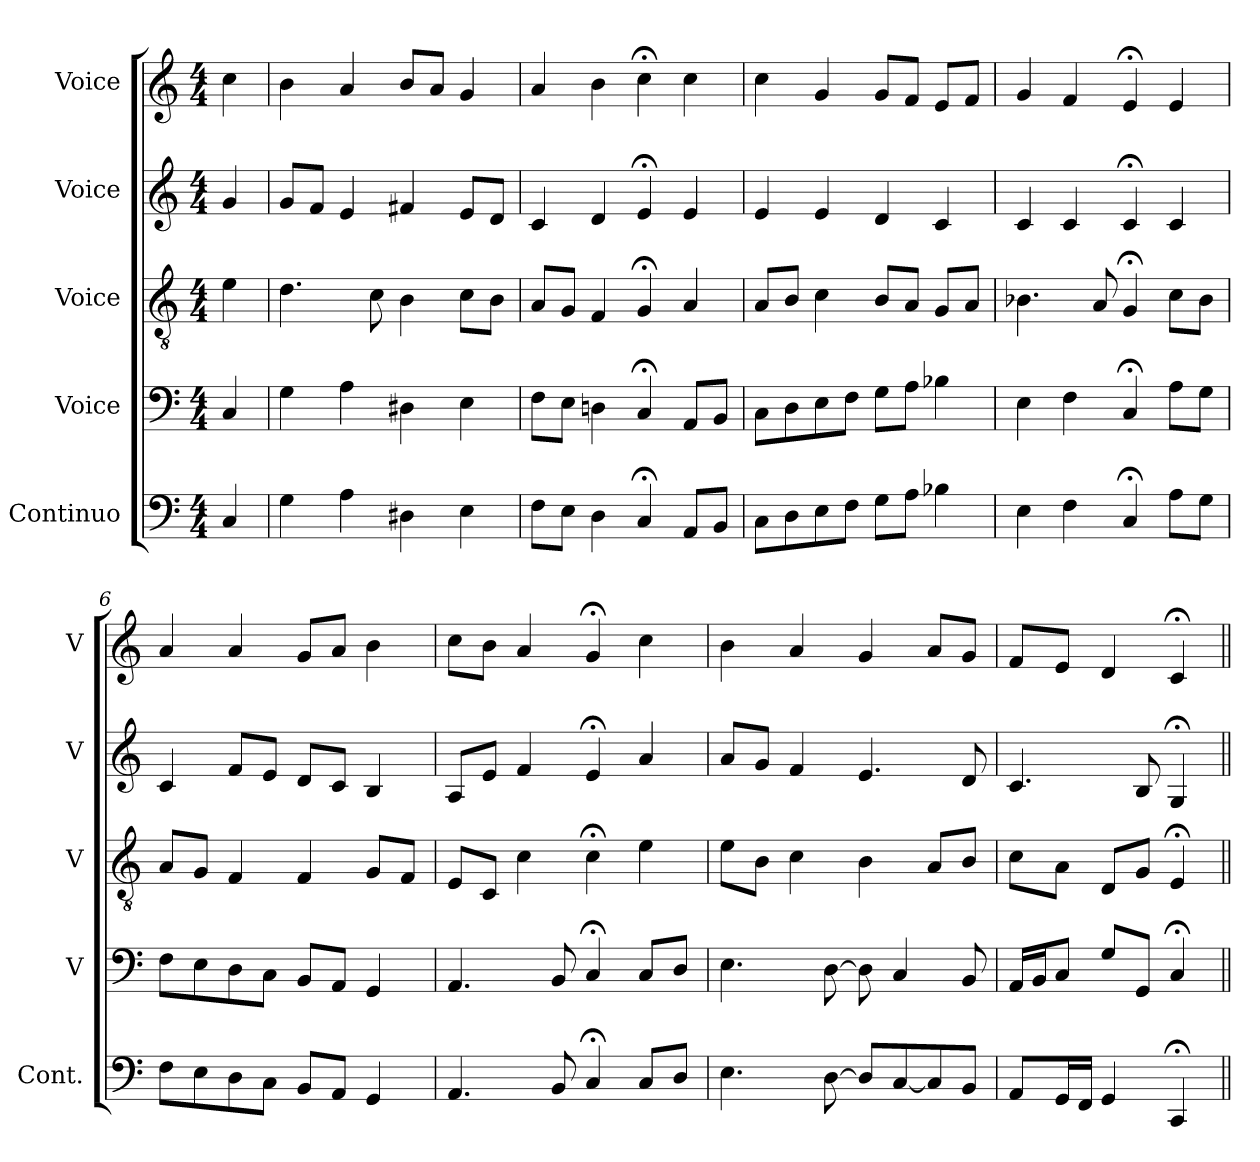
**kern	**kern	**kern	**kern	**kern
*part5	*part4	*part3	*part2	*part1
*staff5	*staff4	*staff3	*staff2	*staff1
*I"Continuo	*I"Voice	*I"Voice	*I"Voice	*I"Voice
*I'Cont.	*I'V	*I'V	*I'V	*I'V
*clefF4	*clefF4	*clefGv2	*clefG2	*clefG2
*k[]	*k[]	*k[]	*k[]	*k[]
*M4/4	*M4/4	*M4/4	*M4/4	*M4/4
=	=	=	=	=
4C	4C	4e	4g	4cc
=2	=2	=2	=2	=2
4G	4G	4.d	8gL	4b
.	.	.	8fJ	.
4A	4A	.	4e	4a
.	.	8c	.	.
4D#X	4D#X	4B	4f#X	8bL
.	.	.	.	8aJ
4E	4E	8cL	8eL	4g
.	.	8BJ	8dJ	.
=3	=3	=3	=3	=3
8FL	8FL	8AL	4c	4a
8EJ	8EJ	8GJ	.	.
4D	4Dn	4F	4d	4b
4C;<	4C;<	4G;<	4e;<	4cc;<
8AAL	8AAL	4A	4e	4cc
8BBJ	8BBJ	.	.	.
=4	=4	=4	=4	=4
8CL	8CL	8AL	4e	4cc
8D	8D	8BJ	.	.
8E	8E	4c	4e	4g
8FJ	8FJ	.	.	.
8GL	8GL	8BL	4d	8gL
8AJ	8AJ	8AJ	.	8fJ
4B-X	4B-X	8GL	4c	8eL
.	.	8AJ	.	8fJ
=5	=5	=5	=5	=5
4E	4E	4.B-X	4c	4g
4F	4F	.	4c	4f
.	.	8A	.	.
4C;<	4C;<	4G;<	4c;<	4e;<
8AL	8AL	8cL	4c	4e
8GJ	8GJ	8B-J	.	.
=6	=6	=6	=6	=6
8FL	8FL	8AL	4c	4a
8E	8E	8GJ	.	.
8D	8D	4F	8fL	4a
8CJ	8CJ	.	8eJ	.
8BBL	8BBL	4F	8dL	8gL
8AAJ	8AAJ	.	8cJ	8aJ
4GG	4GG	8GL	4B	4b
.	.	8FJ	.	.
=7	=7	=7	=7	=7
4.AA	4.AA	8EL	8AL	8ccL
.	.	8CJ	8eJ	8bJ
.	.	4c	4f	4a
8BB	8BB	.	.	.
4C;<	4C;<	4c;<	4e;<	4g;<
8CL	8CL	4e	4a	4cc
8DJ	8DJ	.	.	.
=8	=8	=8	=8	=8
4.E	4.E	8eL	8aL	4b
.	.	8BJ	8gJ	.
.	.	4c	4f	4a
[8D	[8D	.	.	.
8DL]	8D]	4B	4.e	4g
[8C	4C	.	.	.
8C]	.	8AL	.	8aL
8BBJ	8BB	8BJ	8d	8gJ
=9	=9	=9	=9	=9
8AAL	16AALL	8cL	4.c	8fL
.	16BBJ	.	.	.
16GGL	8CJ	8AJ	.	8eJ
16FFJJ	.	.	.	.
4GG	8GL	8DL	.	4d
.	8GGJ	8GJ	8B	.
4CC;<	4C;<	4E;<	4G;<	4c;<
=||	=||	=||	=||	=||
*-	*-	*-	*-	*-
